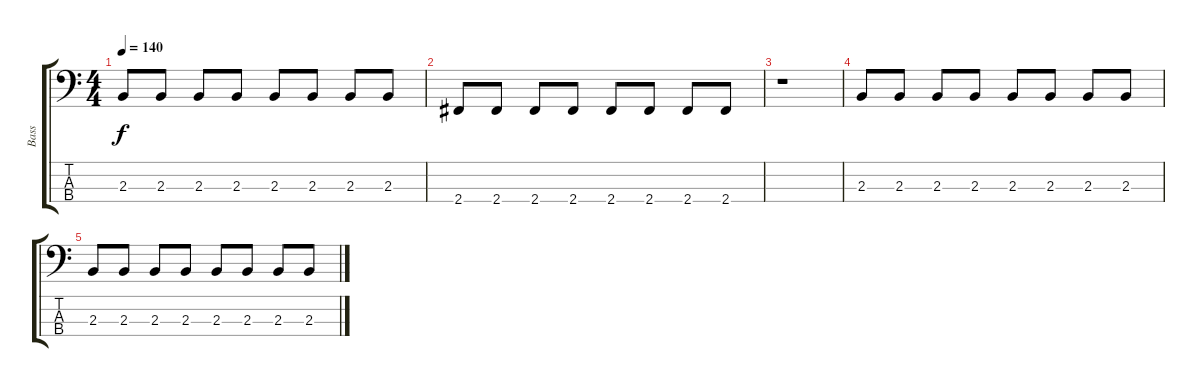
\track ("Bass" "Bass") {instrument electricbassfinger}
\staff {score tabs}
\tuning (G2 D2 A1 E1) {hide}
\ts (4 4)
\tempo 140
\clef f4
\ks c
2.3.8{dy f} 2.3.8 2.3.8 2.3.8 2.3.8 2.3.8 2.3.8 2.3.8 |
2.4.8 2.4.8 2.4.8 2.4.8 2.4.8 2.4.8 2.4.8 2.4.8 |
r.1 |
2.3.8 2.3.8 2.3.8 2.3.8 2.3.8 2.3.8 2.3.8 2.3.8 |
2.3.8 2.3.8 2.3.8 2.3.8 2.3.8 2.3.8 2.3.8 2.3.8
